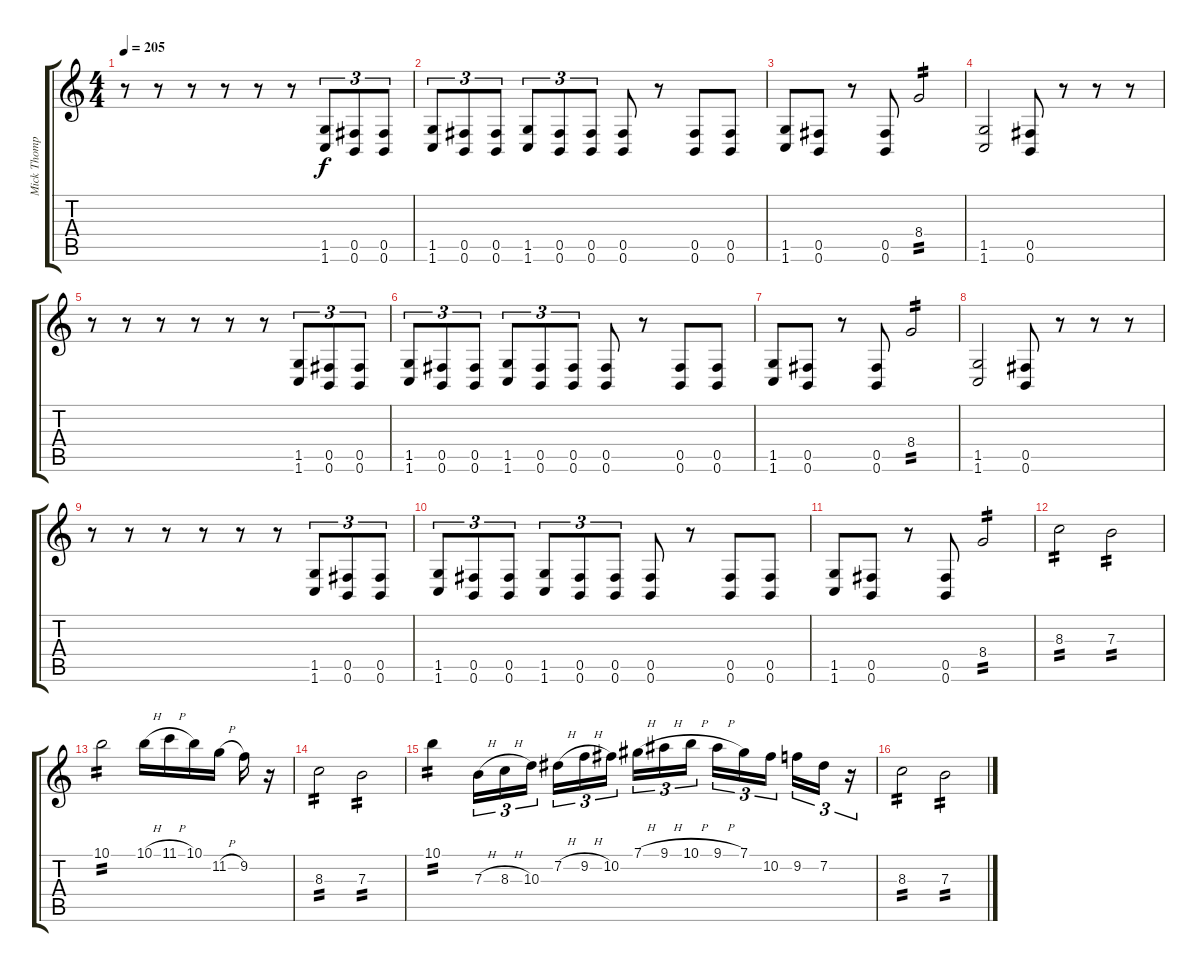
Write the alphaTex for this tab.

\track ("Mick Thompson" "Mick Thomp") {instrument distortionguitar}
\staff {score tabs}
\tuning (Db4 Ab3 E3 B2 Gb2 B1) {hide}
\ts (4 4)
\tempo 205
\clef g2
\ks c
r.8{dy f} r.8 r.8 r.8 r.8 r.8 (1.5 1.6).8{tu (3 2)} (0.5 0.6).8{tu (3 2)} (0.5 0.6).8{tu (3 2)} |
(1.5 1.6).8{tu (3 2)} (0.5 0.6).8{tu (3 2)} (0.5 0.6).8{tu (3 2)} (1.5 1.6).8{tu (3 2)} (0.5 0.6).8{tu (3 2)} (0.5 0.6).8{tu (3 2)} (0.5 0.6).8 r.8 (0.5 0.6).8 (0.5 0.6).8 |
(1.5 1.6).8 (0.5 0.6).8 r.8 (0.5 0.6).8 8.4.2{tp 2} |
(1.5 1.6).2 (0.5 0.6).8 r.8 r.8 r.8 |
r.8 r.8 r.8 r.8 r.8 r.8 (1.5 1.6).8{tu (3 2)} (0.5 0.6).8{tu (3 2)} (0.5 0.6).8{tu (3 2)} |
(1.5 1.6).8{tu (3 2)} (0.5 0.6).8{tu (3 2)} (0.5 0.6).8{tu (3 2)} (1.5 1.6).8{tu (3 2)} (0.5 0.6).8{tu (3 2)} (0.5 0.6).8{tu (3 2)} (0.5 0.6).8 r.8 (0.5 0.6).8 (0.5 0.6).8 |
(1.5 1.6).8 (0.5 0.6).8 r.8 (0.5 0.6).8 8.4.2{tp 2} |
(1.5 1.6).2 (0.5 0.6).8 r.8 r.8 r.8 |
r.8 r.8 r.8 r.8 r.8 r.8 (1.5 1.6).8{tu (3 2)} (0.5 0.6).8{tu (3 2)} (0.5 0.6).8{tu (3 2)} |
(1.5 1.6).8{tu (3 2)} (0.5 0.6).8{tu (3 2)} (0.5 0.6).8{tu (3 2)} (1.5 1.6).8{tu (3 2)} (0.5 0.6).8{tu (3 2)} (0.5 0.6).8{tu (3 2)} (0.5 0.6).8 r.8 (0.5 0.6).8 (0.5 0.6).8 |
(1.5 1.6).8 (0.5 0.6).8 r.8 (0.5 0.6).8 8.4.2{tp 2} |
8.3.2{tp 2} 7.3.2{tp 2} |
10.1.2{tp 2} 10.1{h}.16 11.1{h}.16 10.1.16 11.2{h}.16 9.2.16 r.16 |
8.3.2{tp 2} 7.3.2{tp 2} |
10.1.4{tp 2} 7.3{h}.16{tu (3 2)} 8.3{h}.16{tu (3 2)} 10.3.16{tu (3 2) beam splitsecondary} 7.2{h}.16{tu (3 2)} 9.2{h}.16{tu (3 2)} 10.2.16{tu (3 2)} 7.1{h}.16{tu (3 2)} 9.1{h}.16{tu (3 2)} 10.1{h}.16{tu (3 2) beam splitsecondary} 9.1{h}.16{tu (3 2)} 7.1.16{tu (3 2)} 10.2.16{tu (3 2)} 9.2.16{tu (3 2)} 7.2.16{tu (3 2)} r.16{tu (3 2)} |
8.3.2{tp 2} 7.3.2{tp 2}
